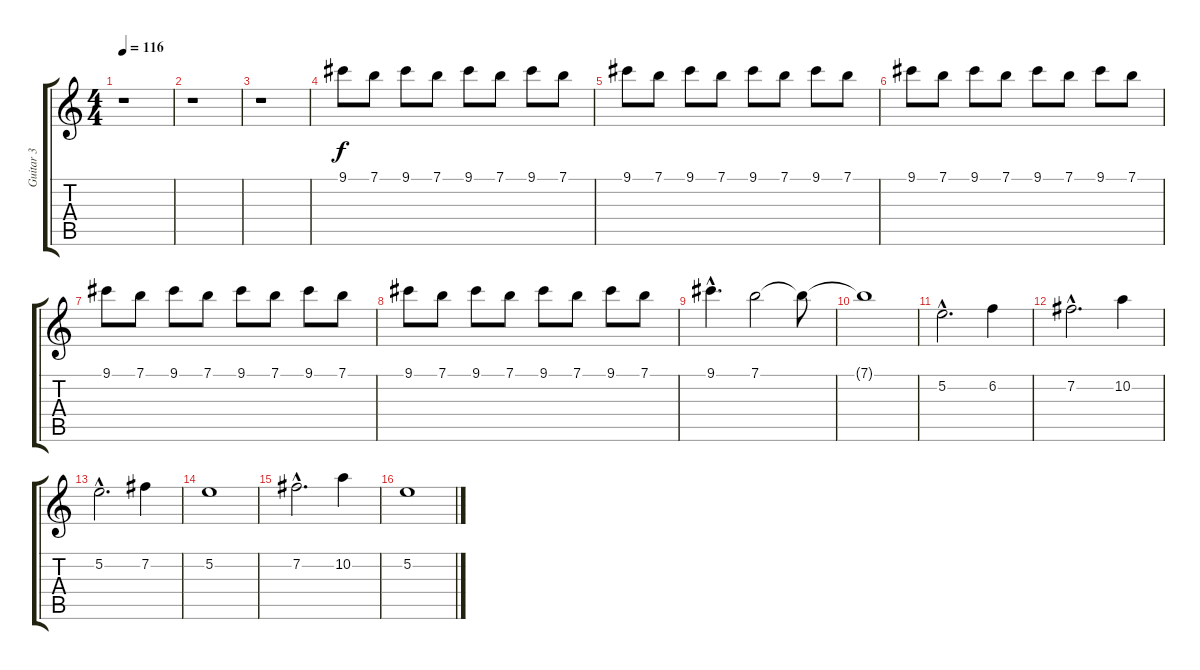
\track ("Guitar 3" "Guitar 3") {instrument electricguitarclean}
\staff {score tabs}
\tuning (E4 B3 G3 D3 A2 E2) {hide}
\ts (4 4)
\tempo 116
\clef g2
\ks c
r.1{dy f} |
r.1 |
r.1 |
9.1.8 7.1.8 9.1.8 7.1.8 9.1.8 7.1.8 9.1.8 7.1.8 |
9.1.8 7.1.8 9.1.8 7.1.8 9.1.8 7.1.8 9.1.8 7.1.8 |
9.1.8 7.1.8 9.1.8 7.1.8 9.1.8 7.1.8 9.1.8 7.1.8 |
9.1.8 7.1.8 9.1.8 7.1.8 9.1.8 7.1.8 9.1.8 7.1.8 |
9.1.8 7.1.8 9.1.8 7.1.8 9.1.8 7.1.8 9.1.8 7.1.8 |
9.1{hac}.4{d} 7.1.2 7.1{t}.8 |
7.1{t}.1 |
5.2{hac}.2{d balance 9 instrument overdrivenguitar} 6.2.4 |
7.2{hac}.2{d} 10.2.4 |
5.2{hac}.2{d} 7.2.4 |
5.2.1 |
7.2{hac}.2{d} 10.2.4 |
5.2.1
